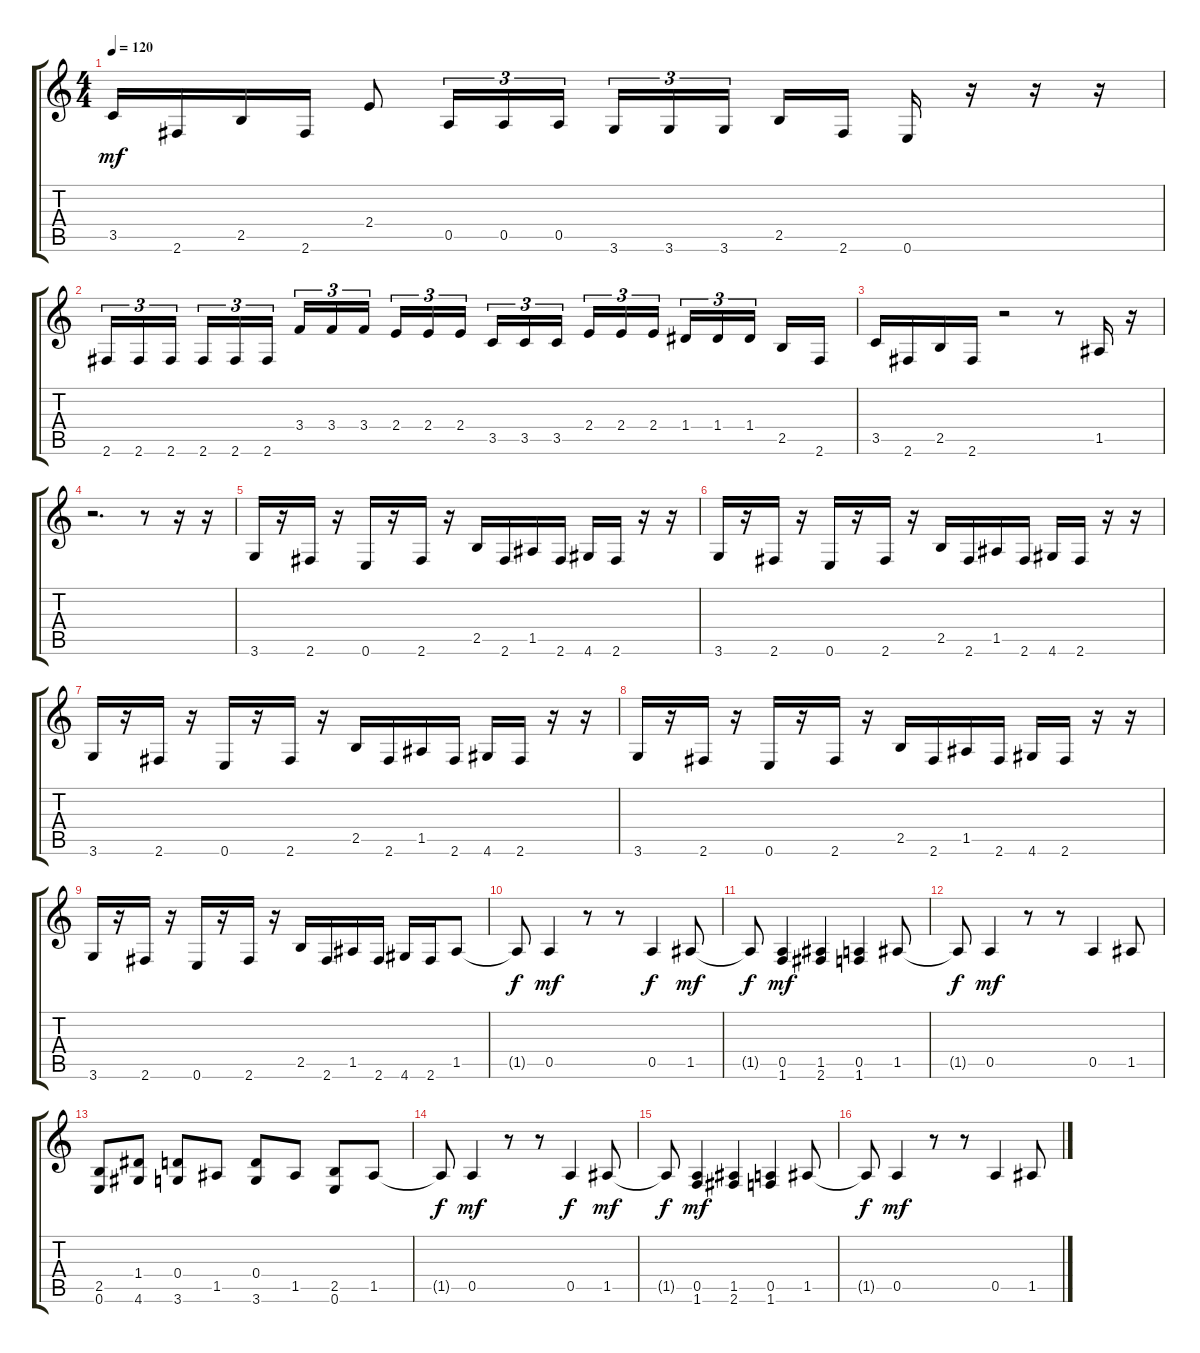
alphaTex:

\track "" {instrument distortionguitar}
\staff {score tabs}
\tuning (E4 B3 G3 D3 A2 E2) {hide}
\ts (4 4)
\tempo 120
\clef g2
\ks c
3.5.16{dy mf} 2.6.16 2.5.16 2.6.16 2.4.8 0.5.16{tu (3 2)} 0.5.16{tu (3 2)} 0.5.16{tu (3 2)} 3.6.16{tu (3 2)} 3.6.16{tu (3 2)} 3.6.16{tu (3 2)} 2.5.16 2.6.16 0.6.16 r.16 r.16 r.16 |
2.6.16{tu (3 2)} 2.6.16{tu (3 2)} 2.6.16{tu (3 2)} 2.6.16{tu (3 2)} 2.6.16{tu (3 2)} 2.6.16{tu (3 2)} 3.4.16{tu (3 2)} 3.4.16{tu (3 2)} 3.4.16{tu (3 2)} 2.4.16{tu (3 2)} 2.4.16{tu (3 2)} 2.4.16{tu (3 2)} 3.5.16{tu (3 2)} 3.5.16{tu (3 2)} 3.5.16{tu (3 2)} 2.4.16{tu (3 2)} 2.4.16{tu (3 2)} 2.4.16{tu (3 2)} 1.4.16{tu (3 2)} 1.4.16{tu (3 2)} 1.4.16{tu (3 2)} 2.5.16 2.6.16 |
3.5.16 2.6.16 2.5.16 2.6.16 r.2 r.8 1.5.16 r.16 |
r.2{d} r.8 r.16 r.16 |
3.6.16 r.16 2.6.16 r.16 0.6.16 r.16 2.6.16 r.16 2.5.16 2.6.16 1.5.16 2.6.16 4.6.16 2.6.16 r.16 r.16 |
3.6.16 r.16 2.6.16 r.16 0.6.16 r.16 2.6.16 r.16 2.5.16 2.6.16 1.5.16 2.6.16 4.6.16 2.6.16 r.16 r.16 |
3.6.16 r.16 2.6.16 r.16 0.6.16 r.16 2.6.16 r.16 2.5.16 2.6.16 1.5.16 2.6.16 4.6.16 2.6.16 r.16 r.16 |
3.6.16 r.16 2.6.16 r.16 0.6.16 r.16 2.6.16 r.16 2.5.16 2.6.16 1.5.16 2.6.16 4.6.16 2.6.16 r.16 r.16 |
3.6.16 r.16 2.6.16 r.16 0.6.16 r.16 2.6.16 r.16 2.5.16 2.6.16 1.5.16 2.6.16 4.6.16 2.6.16 1.5.8 |
1.5{t}.8{dy f} 0.5.4{dy mf} r.8 r.8 0.5.4{dy f} 1.5.8{dy mf} |
1.5{t}.8{dy f} (0.5 1.6).4{dy mf} (1.5 2.6).4 (0.5 1.6).4 1.5.8 |
1.5{t}.8{dy f} 0.5.4{dy mf} r.8 r.8 0.5.4 1.5.8 |
(2.5 0.6).8 (1.4 4.6).8 (0.4 3.6).8 1.5.8 (0.4 3.6).8 1.5.8 (2.5 0.6).8 1.5.8 |
1.5{t}.8{dy f} 0.5.4{dy mf} r.8 r.8 0.5.4{dy f} 1.5.8{dy mf} |
1.5{t}.8{dy f} (0.5 1.6).4{dy mf} (1.5 2.6).4 (0.5 1.6).4 1.5.8 |
1.5{t}.8{dy f} 0.5.4{dy mf} r.8 r.8 0.5.4 1.5.8
